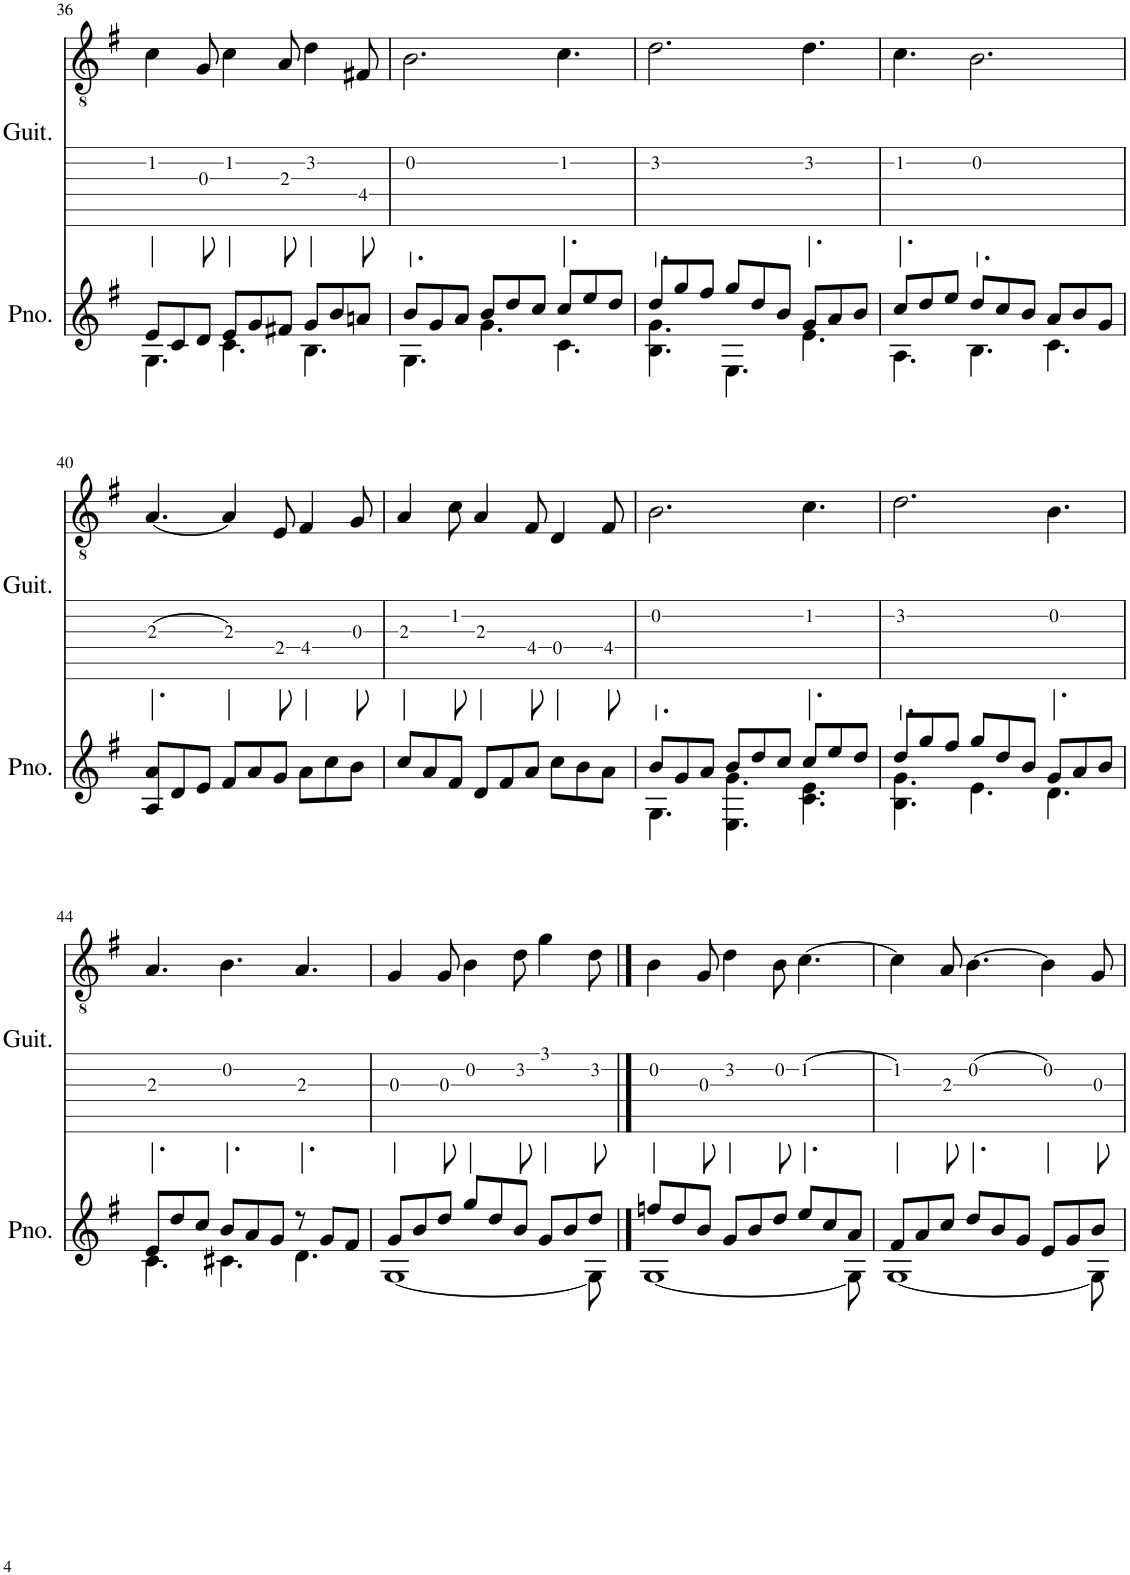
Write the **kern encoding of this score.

**kern	**kern	**kern	**kern
*part3	*part2	*part2	*part1
*staff4	*staff3	*staff2	*staff1
*I"Piano	*I"Classical Guitar	*	*I"Flöte 1
*I'Pno.	*I'Guit.	*	*I'Fl.
!!LO:PB:g=z
*clefG2	*	*clefGv2	*clefG2
*k[f#]	*k[f#]	*k[f#]	*k[f#]
*M9/8	*M9/8	*M9/8	*M9/8
=36	=36	=36	=36
*^	*	*	*
8e/L	4.G\	4c\	4c\	8e/L
8c/	.	.	.	8c/
8d/J	.	8G\	8G/	8d/J
8e/L	4.c\	4c\	4c\	8e/L
8g/	.	.	.	8g/
8f#X/J	.	8A\	8A/	8f#/J
8g/L	4.B\	4d\	4d\	8g/L
8b/	.	.	.	8b/
8an/J	.	8F#X\	8F#X/	8a/J
=37	=37	=37	=37	=37
8b/L	4.G\	2.B\	2.B\	8b/L
8g/	.	.	.	8g/
8a/J	.	.	.	8a/J
8b/L	4.g\	.	.	8b\L
8dd/	.	.	.	8dd\
8cc/J	.	.	.	8cc\J
8cc/L	4.c\	4.c\	4.c\	8cc\L
8ee/	.	.	.	8ee\
8dd/J	.	.	.	8dd\J
=38	=38	=38	=38	=38
8dd/L	4.B\ 4.g\	2.d\	2.d\	8dd\L
8gg/	.	.	.	8gg\
8ff#/J	.	.	.	8ff#\J
8gg/L	4.E\	.	.	8gg\L
8dd/	.	.	.	8dd\
8b/J	.	.	.	8b\J
8g/L	4.e\	4.d\	4.d\	8g/L
8a/	.	.	.	8a/
8b/J	.	.	.	8b/J
=39	=39	=39	=39	=39
8cc/L	4.A\	4.c\	4.c\	8cc\L
8dd/	.	.	.	8dd\
8ee/J	.	.	.	8ee\J
8dd/L	4.B\	2.B\	2.B\	8dd\L
8cc/	.	.	.	8cc\
8b/J	.	.	.	8b\J
8a/L	4.c\	.	.	8a/L
8b/	.	.	.	8b/
8g/J	.	.	.	8g/J
*v	*v	*	*	*
!!LO:LB:g=z
=40	=40	=40	=40
8A/ 8a/L	[4.A\	[4.A/	8f#/L
8d/	.	.	8d/
8e/J	.	.	8e/J
8f#/L	4A\]	4A/]	8f#/L
8a/	.	.	8a/
8g/J	8E\	8E/	8g/J
8a\L	4F#\	4F#/	8a/L
8cc\	.	.	8cc/
8b\J	8G\	8G/	8b/J
=41	=41	=41	=41
8cc/L	4A\	4A/	8cc/L
8a/	.	.	8a/
8f#/J	8c\	8c\	8f#/J
8d/L	4A\	4A/	8d/L
8f#/	.	.	8f#/
8a/J	8F#\	8F#/	8a/J
8cc\L	4D\	4D/	8cc\L
8b\	.	.	8b\
8a\J	8F#\	8F#/	8a\J
=42	=42	=42	=42
*^	*	*	*
8b/L	4.G\	2.B\	2.B\	8b/L
8g/	.	.	.	8g/
8a/J	.	.	.	8a/J
8b/L	4.E\ 4.g\	.	.	8b\L
8dd/	.	.	.	8dd\
8cc/J	.	.	.	8cc\J
8cc/L	4.c\ 4.e\	4.c\	4.c\	8cc\L
8ee/	.	.	.	8ee\
8dd/J	.	.	.	8dd\J
=43	=43	=43	=43	=43
8dd/L	4.B\ 4.g\	2.d\	2.d\	8dd\L
8gg/	.	.	.	8gg\
8ff#/J	.	.	.	8ff#\J
8gg/L	4.e\	.	.	8gg\L
8dd/	.	.	.	8dd\
8b/J	.	.	.	8b\J
8g/L	4.d\	4.B\	4.B\	8g/L
8a/	.	.	.	8a/
8b/J	.	.	.	8b/J
!!LO:LB:g=z
=44	=44	=44	=44	=44
8e/L	4.c\	4.A\	4.A/	8e/L
8dd/	.	.	.	8dd/
8cc/J	.	.	.	8cc/J
8b/L	4.c#X\	4.B\	4.B\	8b/L
8a/	.	.	.	8a/
8g/J	.	.	.	8g/J
8r	4.d\	4.A\	4.A/	8d/L
8g/L	.	.	.	8g/
8f#/J	.	.	.	8f#/J
=45	=45	=45	=45	=45
8g/L	[1G	4G\	4G/	8g\L
8b/	.	.	.	8b\
8dd/J	.	8G\	8G/	8dd\J
8gg/L	.	4B\	4B\	8gg\L
8dd/	.	.	.	8dd\
8b/J	.	8d\	8d\	8b\J
8g/L	.	4g\	4g\	8g\L
8b/	.	.	.	8b\
8dd/J	8G\]	8d\	8d\	8dd\J
==46	==46	==46	==46	==46
8ffn/L	[1G	4B\	4B\	8ffn\L
8dd/	.	.	.	8dd\
8b/J	.	8G\	8G/	8b\J
8g/L	.	4d\	4d\	8g\L
8b/	.	.	.	8b\
8dd/J	.	8B\	8B\	8dd\J
8ee/L	.	[4.c\	[4.c\	8ee\L
8cc/	.	.	.	8cc\
8a/J	8G\]	.	.	8a\J
=47	=47	=47	=47	=47
8f#/L	[1G	4c\]	4c\]	8f#/L
8a/	.	.	.	8a/
8cc/J	.	8A\	8A/	8cc/J
8dd/L	.	[4.B\	[4.B\	8dd\L
8b/	.	.	.	8b\
8g/J	.	.	.	8g\J
8e/L	.	4B\]	4B\]	8e/L
8g/	.	.	.	8g/
8b/J	8G\]	8G\	8G/	8b/J
*v	*v	*	*	*
=	=	=	=
*-	*-	*-	*-
